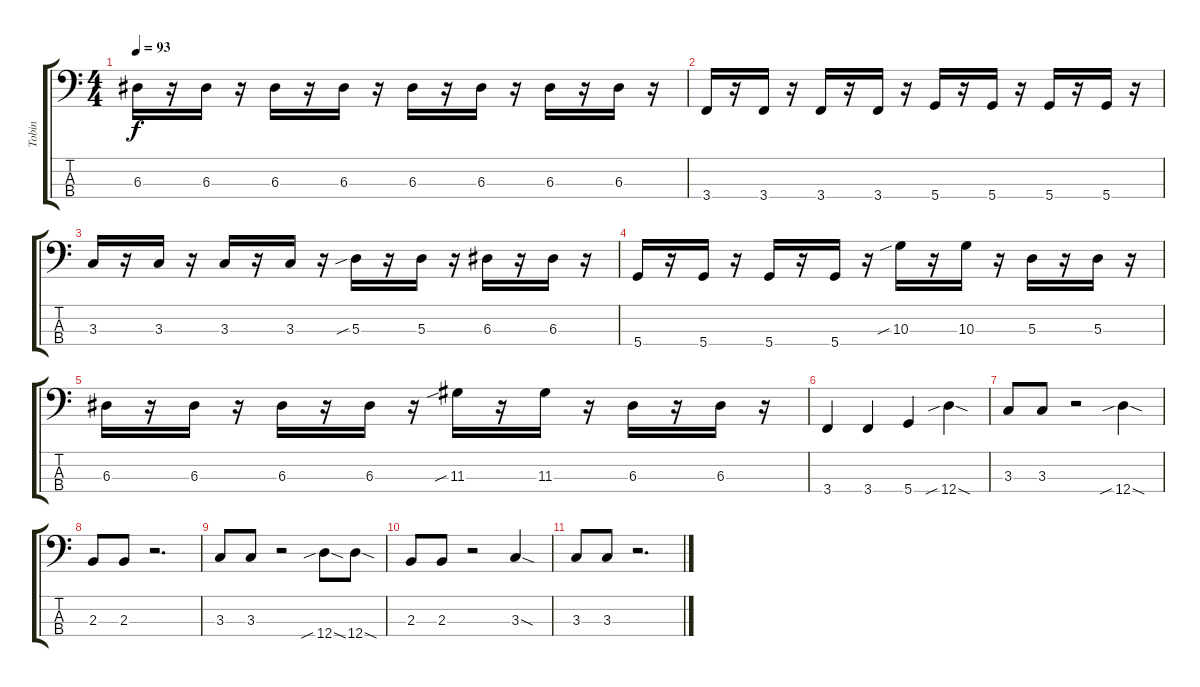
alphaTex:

\track ("Tobin" "Tobin") {instrument electricbassfinger}
\staff {score tabs}
\tuning (G2 D2 A1 D1) {hide}
\ts (4 4)
\tempo 93
\clef f4
\ks c
6.3.16{dy f} r.16 6.3.16 r.16 6.3.16 r.16 6.3.16 r.16 6.3.16 r.16 6.3.16 r.16 6.3.16 r.16 6.3.16 r.16 |
3.4.16 r.16 3.4.16 r.16 3.4.16 r.16 3.4.16 r.16 5.4.16 r.16 5.4.16 r.16 5.4.16 r.16 5.4.16 r.16 |
3.3.16 r.16 3.3.16 r.16 3.3.16 r.16 3.3.16 r.16 5.3{sib}.16 r.16 5.3.16 r.16 6.3.16 r.16 6.3.16 r.16 |
5.4.16 r.16 5.4.16 r.16 5.4.16 r.16 5.4.16 r.16 10.3{sib}.16 r.16 10.3.16 r.16 5.3.16 r.16 5.3.16 r.16 |
6.3.16 r.16 6.3.16 r.16 6.3.16 r.16 6.3.16 r.16 11.3{sib}.16 r.16 11.3.16 r.16 6.3.16 r.16 6.3.16 r.16 |
3.4.4 3.4.4 5.4.4 12.4{sib sod}.4 |
3.3.8 3.3.8 r.2 12.4{sib sod}.4 |
2.3.8 2.3.8 r.2{d} |
3.3.8 3.3.8 r.2 12.4{sib sod}.8 12.4{sod}.8 |
2.3.8 2.3.8 r.2 3.3{sod}.4 |
3.3.8 3.3.8 r.2{d}
